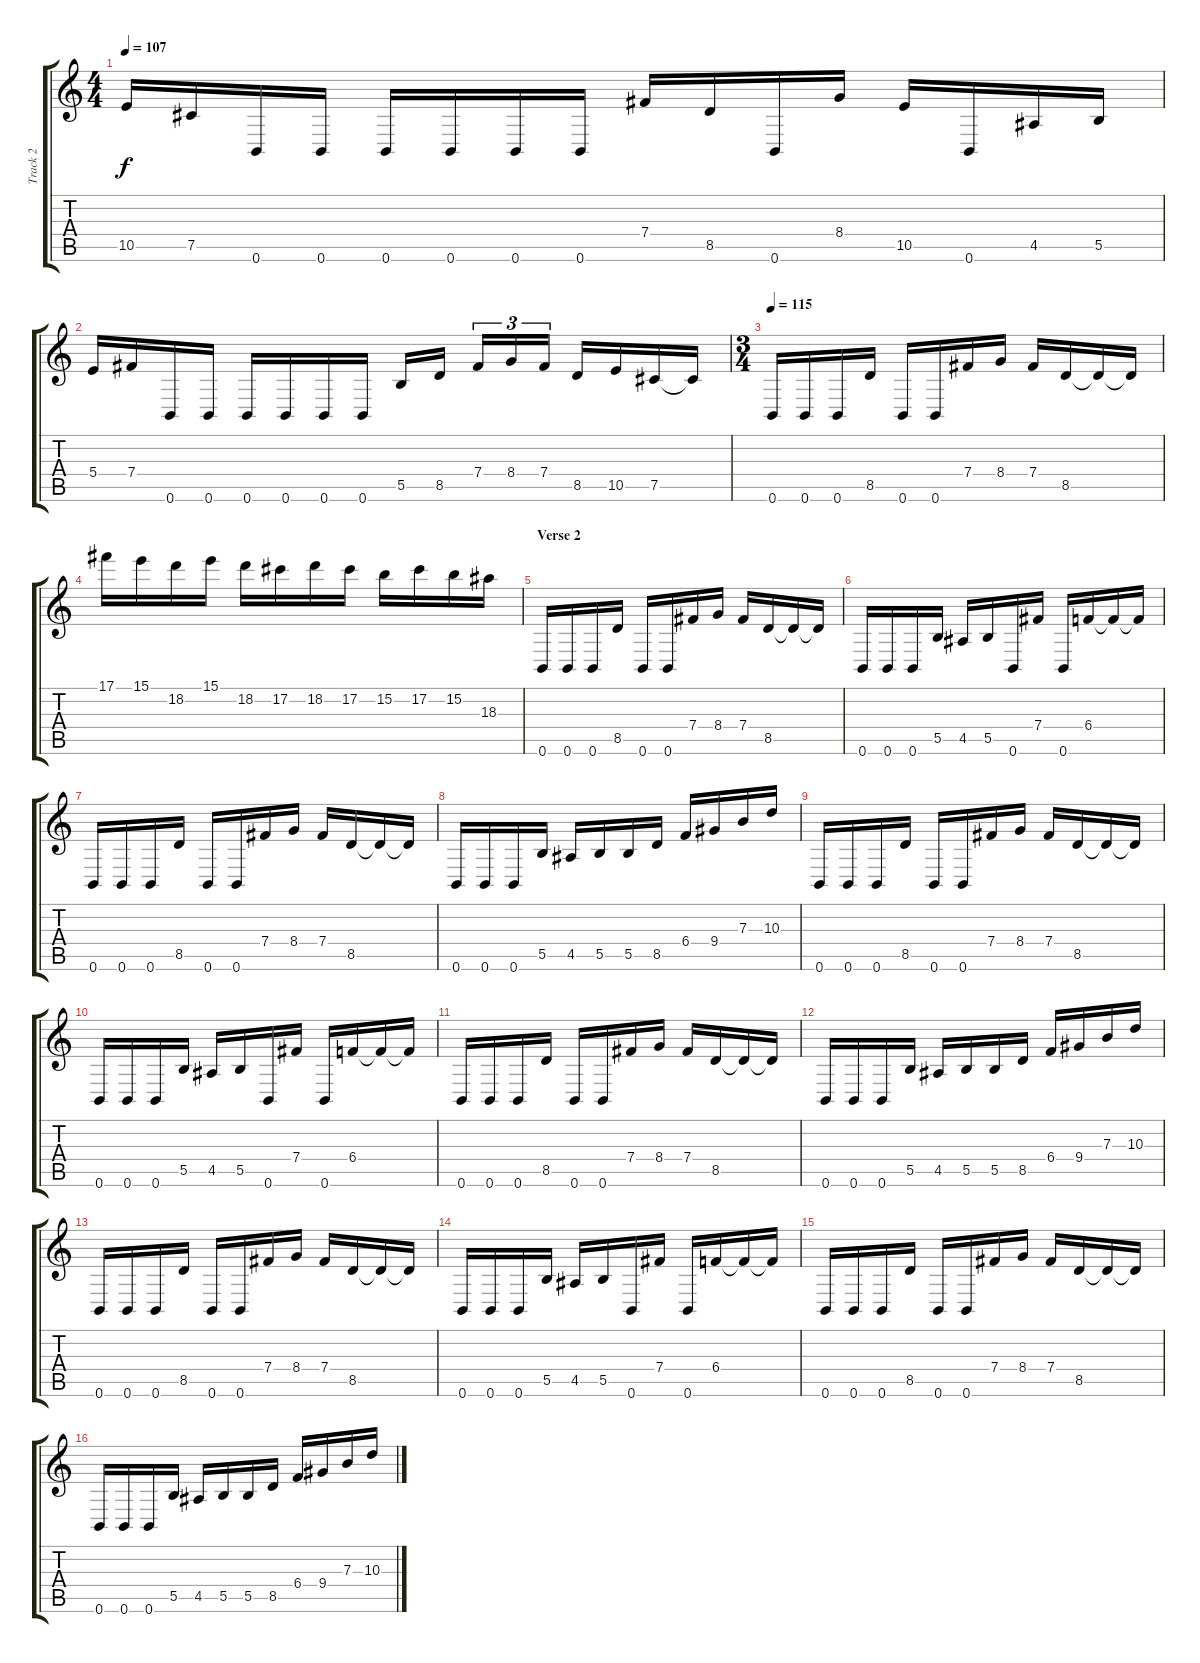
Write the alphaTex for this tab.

\track ("Track 2" "Track 2") {instrument distortionguitar}
\staff {score tabs}
\tuning (Db4 Ab3 E3 B2 Gb2 B1) {hide}
\ts (4 4)
\tempo 107
\clef g2
\ks c
10.5.16{dy f} 7.5.16 0.6.16 0.6.16 0.6.16 0.6.16 0.6.16 0.6.16 7.4.16 8.5.16 0.6.16 8.4.16 10.5.16 0.6.16 4.5.16 5.5.16 |
5.4.16 7.4.16 0.6.16 0.6.16 0.6.16 0.6.16 0.6.16 0.6.16 5.5.16 8.5.16 7.4.16{tu (3 2)} 8.4.16{tu (3 2)} 7.4.16{tu (3 2)} 8.5.16 10.5.16 7.5.16 7.5{t}.16 |
\ts (3 4)
\tempo 115
0.6.16 0.6.16 0.6.16 8.5.16 0.6.16 0.6.16 7.4.16 8.4.16 7.4.16 8.5.16 8.5{t}.16 8.5{t}.16 |
17.1.16 15.1.16 18.2.16 15.1.16 18.2.16 17.2.16 18.2.16 17.2.16 15.2.16 17.2.16 15.2.16 18.3.16 |
\section ("" "Verse 2")
0.6.16 0.6.16 0.6.16 8.5.16 0.6.16 0.6.16 7.4.16 8.4.16 7.4.16 8.5.16 8.5{t}.16 8.5{t}.16 |
0.6.16 0.6.16 0.6.16 5.5.16 4.5.16 5.5.16 0.6.16 7.4.16 0.6.16 6.4.16 6.4{t}.16 6.4{t}.16 |
0.6.16 0.6.16 0.6.16 8.5.16 0.6.16 0.6.16 7.4.16 8.4.16 7.4.16 8.5.16 8.5{t}.16 8.5{t}.16 |
0.6.16 0.6.16 0.6.16 5.5.16 4.5.16 5.5.16 5.5.16 8.5.16 6.4.16 9.4.16 7.3.16 10.3.16 |
0.6.16 0.6.16 0.6.16 8.5.16 0.6.16 0.6.16 7.4.16 8.4.16 7.4.16 8.5.16 8.5{t}.16 8.5{t}.16 |
0.6.16 0.6.16 0.6.16 5.5.16 4.5.16 5.5.16 0.6.16 7.4.16 0.6.16 6.4.16 6.4{t}.16 6.4{t}.16 |
0.6.16 0.6.16 0.6.16 8.5.16 0.6.16 0.6.16 7.4.16 8.4.16 7.4.16 8.5.16 8.5{t}.16 8.5{t}.16 |
0.6.16 0.6.16 0.6.16 5.5.16 4.5.16 5.5.16 5.5.16 8.5.16 6.4.16 9.4.16 7.3.16 10.3.16 |
0.6.16 0.6.16 0.6.16 8.5.16 0.6.16 0.6.16 7.4.16 8.4.16 7.4.16 8.5.16 8.5{t}.16 8.5{t}.16 |
0.6.16 0.6.16 0.6.16 5.5.16 4.5.16 5.5.16 0.6.16 7.4.16 0.6.16 6.4.16 6.4{t}.16 6.4{t}.16 |
0.6.16 0.6.16 0.6.16 8.5.16 0.6.16 0.6.16 7.4.16 8.4.16 7.4.16 8.5.16 8.5{t}.16 8.5{t}.16 |
0.6.16 0.6.16 0.6.16 5.5.16 4.5.16 5.5.16 5.5.16 8.5.16 6.4.16 9.4.16 7.3.16 10.3.16
